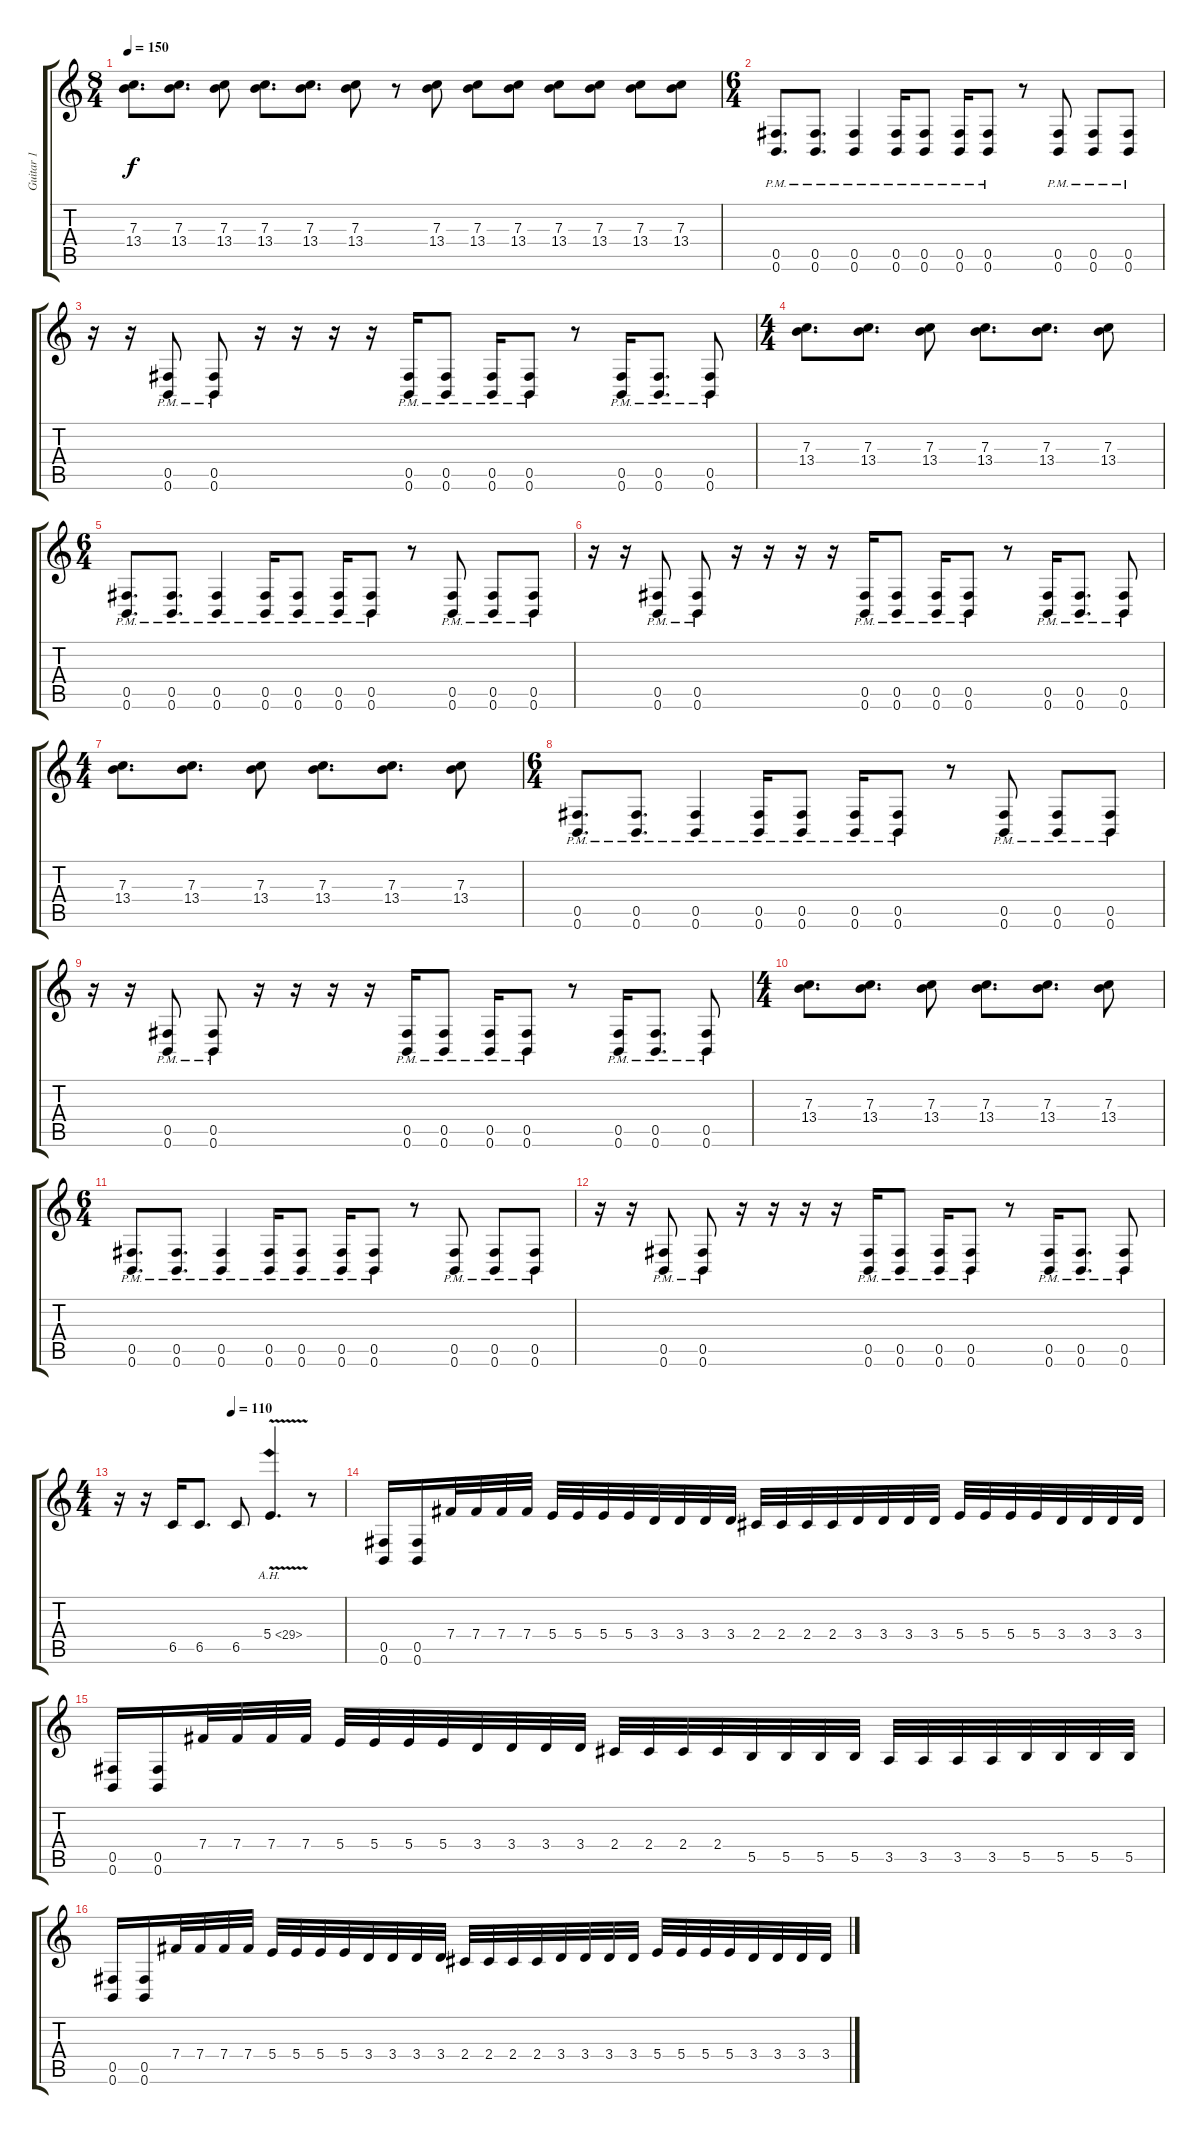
\track ("Guitar 1" "Guitar 1") {instrument distortionguitar}
\staff {score tabs}
\tuning (Db4 Ab3 E3 B2 Gb2 B1) {hide}
\ts (8 4)
\tempo 150
\clef g2
\ks c
(7.3 13.4).8{d dy f} (7.3 13.4).8{d} (7.3 13.4).8 (7.3 13.4).8{d} (7.3 13.4).8{d} (7.3 13.4).8 r.8 (7.3 13.4).8 (7.3 13.4).8 (7.3 13.4).8 (7.3 13.4).8 (7.3 13.4).8 (7.3 13.4).8 (7.3 13.4).8 |
\ts (6 4)
(0.5{pm} 0.6{pm}).8{d} (0.5{pm} 0.6{pm}).8{d} (0.5{pm} 0.6{pm}).4 (0.5{pm} 0.6{pm}).16 (0.5{pm} 0.6{pm}).8 (0.5{pm} 0.6{pm}).16 (0.5{pm} 0.6{pm}).8 r.8 (0.5{pm} 0.6{pm}).8 (0.5{pm} 0.6{pm}).8 (0.5{pm} 0.6{pm}).8 |
r.16 r.16 (0.5{pm} 0.6{pm}).8 (0.5{pm} 0.6{pm}).8 r.16 r.16 r.16 r.16 (0.5{pm} 0.6{pm}).16 (0.5{pm} 0.6{pm}).8 (0.5{pm} 0.6{pm}).16 (0.5{pm} 0.6{pm}).8 r.8 (0.5{pm} 0.6{pm}).16 (0.5{pm} 0.6{pm}).8{d} (0.5{pm} 0.6{pm}).8 |
\ts (4 4)
(7.3 13.4).8{d} (7.3 13.4).8{d} (7.3 13.4).8 (7.3 13.4).8{d} (7.3 13.4).8{d} (7.3 13.4).8 |
\ts (6 4)
(0.5{pm} 0.6{pm}).8{d} (0.5{pm} 0.6{pm}).8{d} (0.5{pm} 0.6{pm}).4 (0.5{pm} 0.6{pm}).16 (0.5{pm} 0.6{pm}).8 (0.5{pm} 0.6{pm}).16 (0.5{pm} 0.6{pm}).8 r.8 (0.5{pm} 0.6{pm}).8 (0.5{pm} 0.6{pm}).8 (0.5{pm} 0.6{pm}).8 |
r.16 r.16 (0.5{pm} 0.6{pm}).8 (0.5{pm} 0.6{pm}).8 r.16 r.16 r.16 r.16 (0.5{pm} 0.6{pm}).16 (0.5{pm} 0.6{pm}).8 (0.5{pm} 0.6{pm}).16 (0.5{pm} 0.6{pm}).8 r.8 (0.5{pm} 0.6{pm}).16 (0.5{pm} 0.6{pm}).8{d} (0.5{pm} 0.6{pm}).8 |
\ts (4 4)
(7.3 13.4).8{d} (7.3 13.4).8{d} (7.3 13.4).8 (7.3 13.4).8{d} (7.3 13.4).8{d} (7.3 13.4).8 |
\ts (6 4)
(0.5{pm} 0.6{pm}).8{d} (0.5{pm} 0.6{pm}).8{d} (0.5{pm} 0.6{pm}).4 (0.5{pm} 0.6{pm}).16 (0.5{pm} 0.6{pm}).8 (0.5{pm} 0.6{pm}).16 (0.5{pm} 0.6{pm}).8 r.8 (0.5{pm} 0.6{pm}).8 (0.5{pm} 0.6{pm}).8 (0.5{pm} 0.6{pm}).8 |
r.16 r.16 (0.5{pm} 0.6{pm}).8 (0.5{pm} 0.6{pm}).8 r.16 r.16 r.16 r.16 (0.5{pm} 0.6{pm}).16 (0.5{pm} 0.6{pm}).8 (0.5{pm} 0.6{pm}).16 (0.5{pm} 0.6{pm}).8 r.8 (0.5{pm} 0.6{pm}).16 (0.5{pm} 0.6{pm}).8{d} (0.5{pm} 0.6{pm}).8 |
\ts (4 4)
(7.3 13.4).8{d} (7.3 13.4).8{d} (7.3 13.4).8 (7.3 13.4).8{d} (7.3 13.4).8{d} (7.3 13.4).8 |
\ts (6 4)
(0.5{pm} 0.6{pm}).8{d} (0.5{pm} 0.6{pm}).8{d} (0.5{pm} 0.6{pm}).4 (0.5{pm} 0.6{pm}).16 (0.5{pm} 0.6{pm}).8 (0.5{pm} 0.6{pm}).16 (0.5{pm} 0.6{pm}).8 r.8 (0.5{pm} 0.6{pm}).8 (0.5{pm} 0.6{pm}).8 (0.5{pm} 0.6{pm}).8 |
r.16 r.16 (0.5{pm} 0.6{pm}).8 (0.5{pm} 0.6{pm}).8 r.16 r.16 r.16 r.16 (0.5{pm} 0.6{pm}).16 (0.5{pm} 0.6{pm}).8 (0.5{pm} 0.6{pm}).16 (0.5{pm} 0.6{pm}).8 r.8 (0.5{pm} 0.6{pm}).16 (0.5{pm} 0.6{pm}).8{d} (0.5{pm} 0.6{pm}).8 |
\ts (4 4)
\tempo (110 0.5)
r.16 r.16 6.5.16 6.5.8{d} 6.5.8 5.4{ah 24 v}.4{d} r.8 |
(0.5 0.6).16 (0.5 0.6).16 7.4.32 7.4.32 7.4.32 7.4.32 5.4.32 5.4.32 5.4.32 5.4.32 3.4.32 3.4.32 3.4.32 3.4.32 2.4.32 2.4.32 2.4.32 2.4.32 3.4.32 3.4.32 3.4.32 3.4.32 5.4.32 5.4.32 5.4.32 5.4.32 3.4.32 3.4.32 3.4.32 3.4.32 |
(0.5 0.6).16 (0.5 0.6).16 7.4.32 7.4.32 7.4.32 7.4.32 5.4.32 5.4.32 5.4.32 5.4.32 3.4.32 3.4.32 3.4.32 3.4.32 2.4.32 2.4.32 2.4.32 2.4.32 5.5.32 5.5.32 5.5.32 5.5.32 3.5.32 3.5.32 3.5.32 3.5.32 5.5.32 5.5.32 5.5.32 5.5.32 |
(0.5 0.6).16 (0.5 0.6).16 7.4.32 7.4.32 7.4.32 7.4.32 5.4.32 5.4.32 5.4.32 5.4.32 3.4.32 3.4.32 3.4.32 3.4.32 2.4.32 2.4.32 2.4.32 2.4.32 3.4.32 3.4.32 3.4.32 3.4.32 5.4.32 5.4.32 5.4.32 5.4.32 3.4.32 3.4.32 3.4.32 3.4.32
